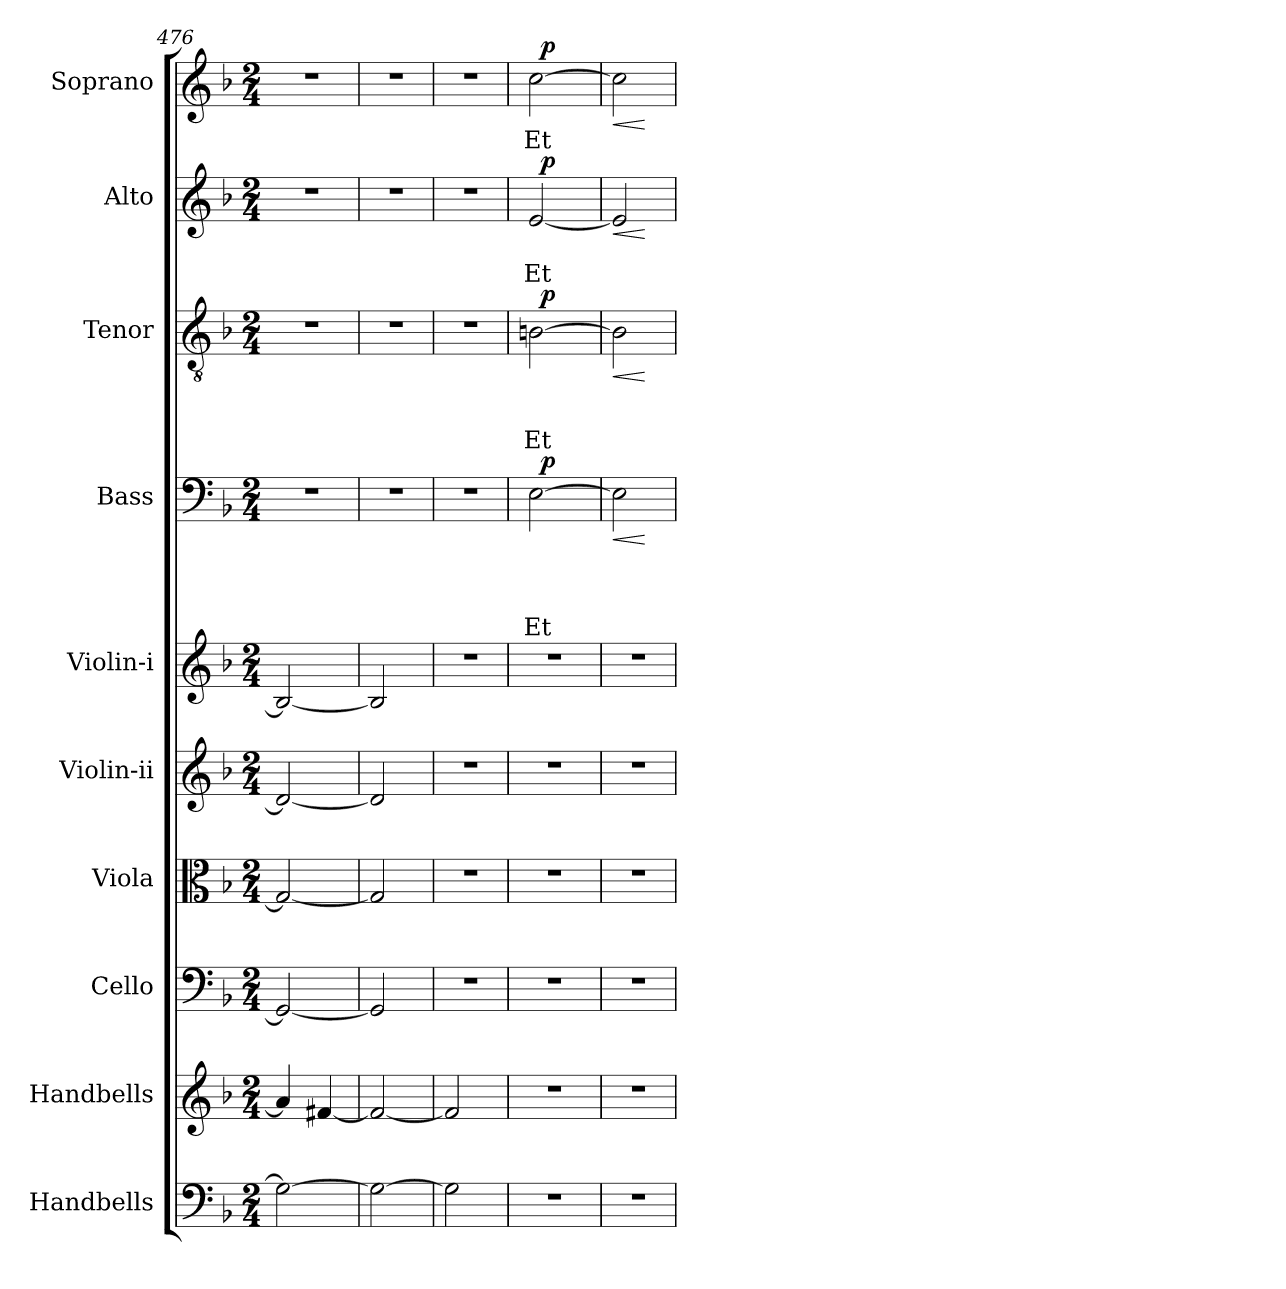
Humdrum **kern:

**kern	**kern	**kern	**kern	**kern	**kern	**kern	**text	**text	**text	**text	**dynam	**kern	**text	**text	**text	**dynam	**kern	**text	**text	**dynam	**kern	**text	**dynam
*part10	*part9	*part8	*part7	*part6	*part5	*part4	*part4	*part4	*part4	*part4	*part4	*part3	*part3	*part3	*part3	*part3	*part2	*part2	*part2	*part2	*part1	*part1	*part1
*staff10	*staff9	*staff8	*staff7	*staff6	*staff5	*staff4	*staff4	*staff4	*staff4	*staff4	*staff4	*staff3	*staff3	*staff3	*staff3	*staff3	*staff2	*staff2	*staff2	*staff2	*staff1	*staff1	*staff1
*I"Handbells	*I"Handbells	*I"Cello	*I"Viola	*I"Violin-ii	*I"Violin-i	*I"Bass	*	*	*	*	*	*I"Tenor	*	*	*	*	*I"Alto	*	*	*	*I"Soprano	*	*
*	*	*	*I'Vla.	*I'Vln.-ii	*I'Vln.-i	*I'B	*	*	*	*	*	*I'T	*	*	*	*	*I'A	*	*	*	*I'S	*	*
*clefF4	*clefG2	*clefF4	*clefC3	*clefG2	*clefG2	*clefF4	*	*	*	*	*	*clefGv2	*	*	*	*	*clefG2	*	*	*	*clefG2	*	*
*k[b-]	*k[b-]	*k[b-]	*k[b-]	*k[b-]	*k[b-]	*k[b-]	*	*	*	*	*	*k[b-]	*	*	*	*	*k[b-]	*	*	*	*k[b-]	*	*
*F:	*F:	*F:	*F:	*F:	*F:	*F:	*	*	*	*	*	*F:	*	*	*	*	*F:	*	*	*	*F:	*	*
*M2/4	*M2/4	*M2/4	*M2/4	*M2/4	*M2/4	*M2/4	*	*	*	*	*	*M2/4	*	*	*	*	*M2/4	*	*	*	*M2/4	*	*
=476	=476	=476	=476	=476	=476	=476	=476	=476	=476	=476	=476	=476	=476	=476	=476	=476	=476	=476	=476	=476	=476	=476	=476
!	!	!	!	!	!	!LO:N:vis=1	!	!	!	!	!	!LO:N:vis=1	!	!	!	!	!LO:N:vis=1	!	!	!	!LO:N:vis=1	!	!
2G\_	4a/]	2GG/_	2G/_	2d/_	2B/_	2r	.	.	.	.	.	2r	.	.	.	.	2r	.	.	.	2r	.	.
.	[<4f#X/	.	.	.	.	.	.	.	.	.	.	.	.	.	.	.	.	.	.	.	.	.	.
=477	=477	=477	=477	=477	=477	=477	=477	=477	=477	=477	=477	=477	=477	=477	=477	=477	=477	=477	=477	=477	=477	=477	=477
!	!	!	!	!	!	!LO:N:vis=1	!	!	!	!	!	!LO:N:vis=1	!	!	!	!	!LO:N:vis=1	!	!	!	!LO:N:vis=1	!	!
2G\_	2f#/_	2GG/]	2G/]	2d/]	2B/]	2r	.	.	.	.	.	2r	.	.	.	.	2r	.	.	.	2r	.	.
=478	=478	=478	=478	=478	=478	=478	=478	=478	=478	=478	=478	=478	=478	=478	=478	=478	=478	=478	=478	=478	=478	=478	=478
!	!	!LO:N:vis=1	!LO:N:vis=1	!LO:N:vis=1	!LO:N:vis=1	!LO:N:vis=1	!	!	!	!	!	!LO:N:vis=1	!	!	!	!	!LO:N:vis=1	!	!	!	!LO:N:vis=1	!	!
2G\]	2f#/]	2r	2r	2r	2r	2r	.	.	.	.	.	2r	.	.	.	.	2r	.	.	.	2r	.	.
=479	=479	=479	=479	=479	=479	=479	=479	=479	=479	=479	=479	=479	=479	=479	=479	=479	=479	=479	=479	=479	=479	=479	=479
!LO:N:vis=1	!LO:N:vis=1	!LO:N:vis=1	!LO:N:vis=1	!LO:N:vis=1	!LO:N:vis=1	!	!	!	!	!LO:LY:b	!	!	!	!	!LO:LY:b	!	!	!	!LO:LY:b	!	!	!LO:LY:b	!
*	*	*	*	*	*	*^	*	*	*	*	*	*^	*	*	*	*	*^	*	*	*	*^	*	*
2r	2r	2r	2r	2r	2r	[>2E\	32ryy	.	.	.	Et	.	[>2Bn\	32ryy	.	.	Et	.	[<2e/	32ryy	.	Et	.	[>2cc\	32ryy	Et	.
!	!	!	!	!	!	!	!	!	!	!	!	!LO:DY:a	!	!	!	!	!	!LO:DY:a	!	!	!	!	!LO:DY:a	!	!	!	!LO:DY:a
.	.	.	.	.	.	.	4...ryy	.	.	.	.	p	.	4...ryy	.	.	.	p	.	4...ryy	.	.	p	.	4...ryy	.	p
=480	=480	=480	=480	=480	=480	=480	=480	=480	=480	=480	=480	=480	=480	=480	=480	=480	=480	=480	=480	=480	=480	=480	=480	=480	=480	=480	=480
!LO:N:vis=1	!LO:N:vis=1	!LO:N:vis=1	!LO:N:vis=1	!LO:N:vis=1	!LO:N:vis=1	!	!	!	!	!	!	!LO:HP:b	!	!	!	!	!	!LO:HP:b	!	!	!	!	!LO:HP:b	!	!	!	!LO:HP:b
*	*	*	*	*	*	*v	*v	*	*	*	*	*	*	*	*	*	*	*	*v	*v	*	*	*	*v	*v	*	*
*	*	*	*	*	*	*	*	*	*	*	*	*v	*v	*	*	*	*	*	*	*	*	*	*	*
2r	2r	2r	2r	2r	2r	2E\]	.	.	.	.	<	2B\]	.	.	.	<	2e/]	.	.	<	2cc\]	.	<
.	.	.	.	.	.	.	.	.	.	.	[	.	.	.	.	[	.	.	.	[	.	.	[
=	=	=	=	=	=	=	=	=	=	=	=	=	=	=	=	=	=	=	=	=	=	=	=
*-	*-	*-	*-	*-	*-	*-	*-	*-	*-	*-	*-	*-	*-	*-	*-	*-	*-	*-	*-	*-	*-	*-	*-
